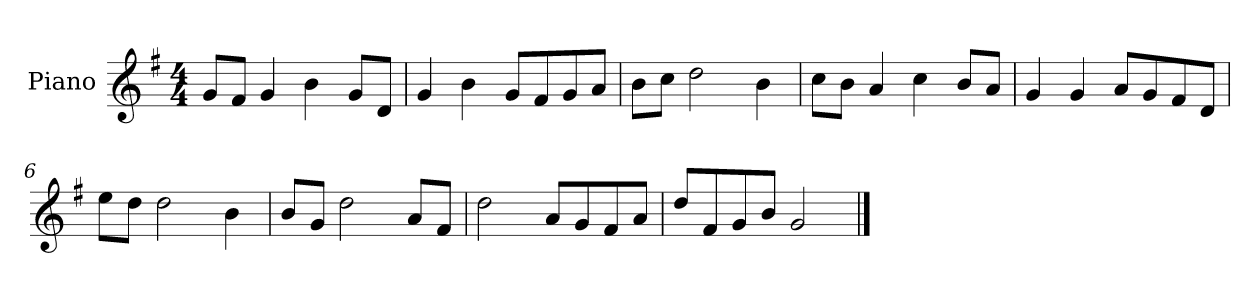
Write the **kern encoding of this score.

**kern
*part1
*staff1
*I"Piano
*I'P-no
*clefG2
*k[f#]
*M4/4
*MM90
=1
8g/L
8f#/J
4g/
4b\
8g/L
8d/J
=2
4g/
4b\
8g/L
8f#/
8g/
8a/J
=3
8b\L
8cc\J
2dd\
4b\
=4
8cc\L
8b\J
4a/
4cc\
8b/L
8a/J
=5
4g/
4g/
8a/L
8g/
8f#/
8d/J
=6
8ee\L
8dd\J
2dd\
4b\
=7
8b/L
8g/J
2dd\
8a/L
8f#/J
!!LO:LB:g=z
=8
2dd\
8a/L
8g/
8f#/
8a/J
=9
8dd/L
8f#/
8g/
8b/J
2g/
==
*-
